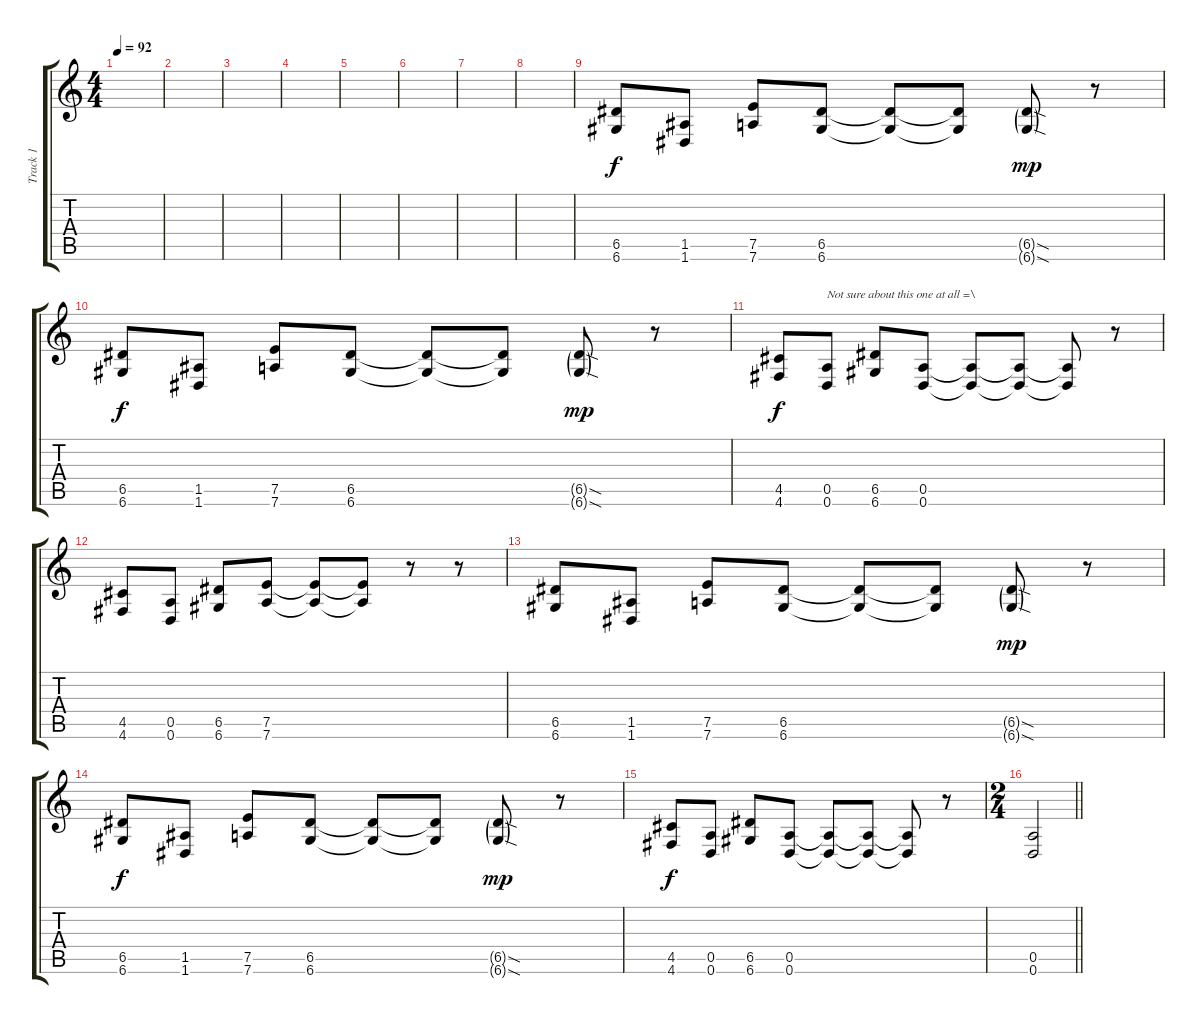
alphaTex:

\track ("Track 1" "Track 1") {instrument distortionguitar}
\staff {score tabs}
\tuning (E4 B3 G3 D3 A2 D2) {hide}
\ts (4 4)
\tempo 92
\clef g2
\ks c
|
|
|
|
|
|
|
|
(6.5 6.6).8 (1.5 1.6).8 (7.5 7.6).8 (6.5 6.6).8 (6.5{t} 6.6{t}).8 (6.5{t} 6.6{t}).8 (6.5{sod g} 6.6{sod g}).8{dy mp} r.8 |
(6.5 6.6).8{dy f} (1.5 1.6).8 (7.5 7.6).8 (6.5 6.6).8 (6.5{t} 6.6{t}).8 (6.5{t} 6.6{t}).8 (6.5{sod g} 6.6{sod g}).8{dy mp} r.8 |
(4.5 4.6).8{dy f} (0.5 0.6).8{txt "Not sure about this one at all =\\"} (6.5 6.6).8 (0.5 0.6).8 (0.5{t} 0.6{t}).8 (0.5{t} 0.6{t}).8 (0.5{t} 0.6{t}).8 r.8 |
(4.5 4.6).8 (0.5 0.6).8 (6.5 6.6).8 (7.5 7.6).8 (7.5{t} 7.6{t}).8 (7.5{t} 7.6{t}).8 r.8 r.8 |
(6.5 6.6).8 (1.5 1.6).8 (7.5 7.6).8 (6.5 6.6).8 (6.5{t} 6.6{t}).8 (6.5{t} 6.6{t}).8 (6.5{sod g} 6.6{sod g}).8{dy mp} r.8 |
(6.5 6.6).8{dy f} (1.5 1.6).8 (7.5 7.6).8 (6.5 6.6).8 (6.5{t} 6.6{t}).8 (6.5{t} 6.6{t}).8 (6.5{sod g} 6.6{sod g}).8{dy mp} r.8 |
(4.5 4.6).8{dy f} (0.5 0.6).8 (6.5 6.6).8 (0.5 0.6).8 (0.5{t} 0.6{t}).8 (0.5{t} 0.6{t}).8 (0.5{t} 0.6{t}).8 r.8 |
\ts (2 4)
\barLineRight lightlight
(0.5 0.6).2
